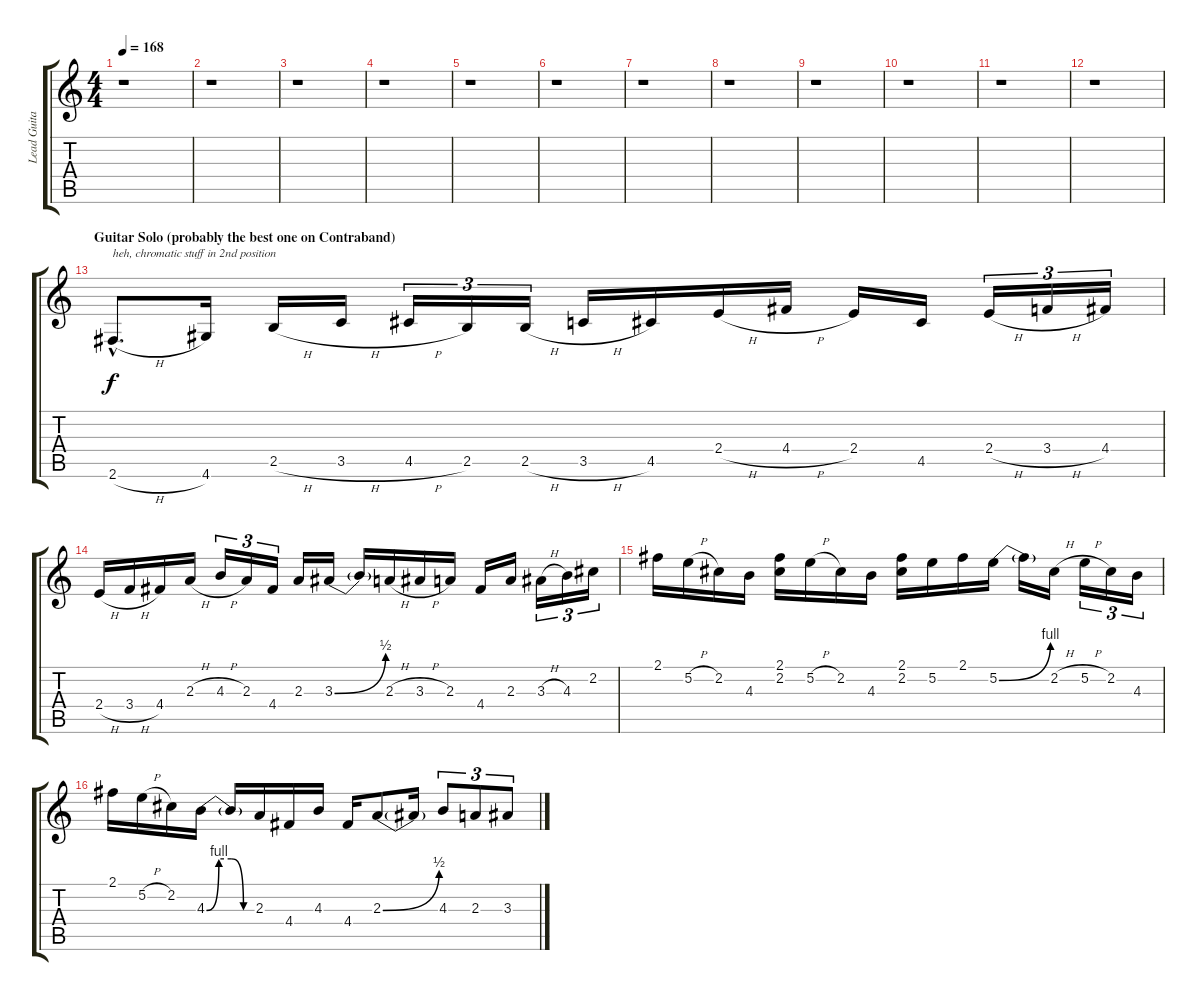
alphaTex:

\track ("Lead Guitar (solo 'n a couple of fills)" "Lead Guita") {instrument distortionguitar}
\staff {score tabs}
\tuning (E4 B3 G3 D3 A2 E2) {hide}
\ts (4 4)
\tempo 168
\clef g2
\ks c
r.1{dy f} |
r.1 |
r.1 |
r.1 |
r.1 |
r.1 |
r.1 |
r.1 |
r.1 |
r.1 |
r.1 |
r.1 |
\section ("" "Guitar Solo (probably the best one on Contraband)")
2.6{h hac}.8{d txt "heh, chromatic stuff in 2nd position"} 4.6.16 2.5{h}.16 3.5{h}.16 4.5{h}.16{tu (3 2)} 2.5.16{tu (3 2)} 2.5{h}.16{tu (3 2)} 3.5{h}.16 4.5.16 2.4{h}.16 4.4{h}.16 2.4.16 4.5.16 2.4{h}.16{tu (3 2)} 3.4{h}.16{tu (3 2)} 4.4.16{tu (3 2)} |
2.4{h}.16 3.4{h}.16 4.4.16 2.3{h}.16 4.3{h}.16{tu (3 2)} 2.3.16{tu (3 2)} 4.4.16{tu (3 2)} 2.3.16 3.3{be (bend 0 0 60 2)}.16 3.3{t}.16 2.3{h}.16 3.3{h}.16 2.3.16 4.4.16 2.3.16 3.3{h}.16{tu (3 2)} 4.3.16{tu (3 2)} 2.2.16{tu (3 2)} |
2.1.16 5.2{h}.16 2.2.16 4.3.16 (2.1 2.2).16 5.2{h}.16 2.2.16 4.3.16 (2.1 2.2).16 5.2.16 2.1.16 5.2{be (bend 0 0 60 4)}.16 5.2{t}.16 2.2{h}.16 5.2{h}.16{tu (3 2)} 2.2.16{tu (3 2)} 4.3.16{tu (3 2)} |
2.1.16 5.2{h}.16 2.2.16 4.3{be (custom 0 0 15 4 30 4 45 0 60 0)}.16 4.3{t}.16 2.3.16 4.4.16 4.3.16 4.4.16 2.3{be (bend 0 0 60 2)}.8 2.3{t}.16 4.3.8{tu (3 2)} 2.3.8{tu (3 2)} 3.3{ss}.8{tu (3 2)}
